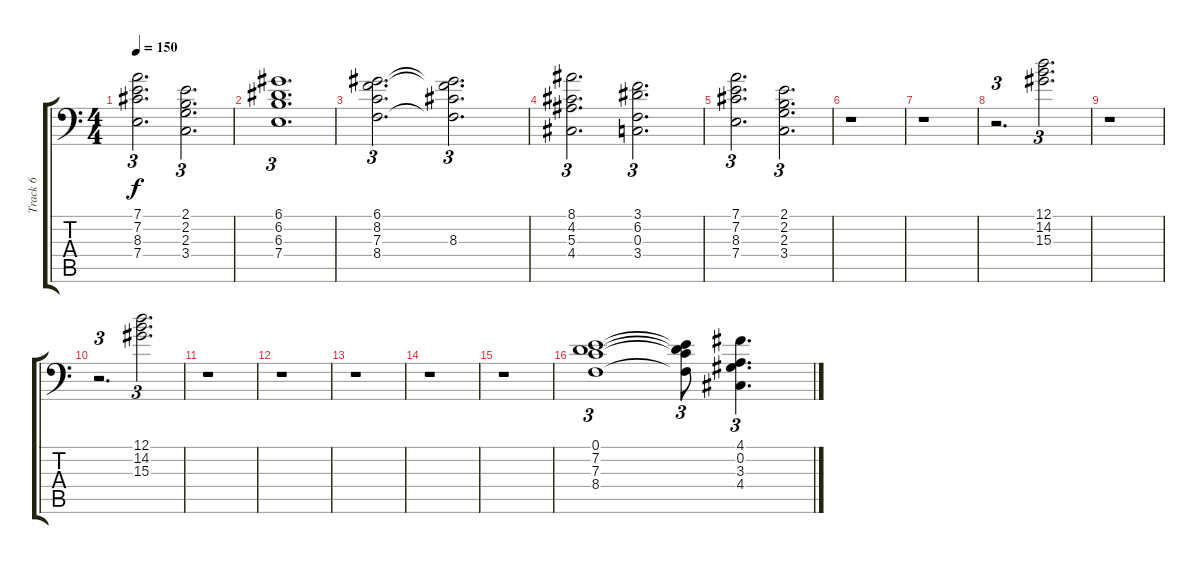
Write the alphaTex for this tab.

\track ("Track 6" "Track 6") {instrument synthstrings2}
\staff {score tabs}
\tuning (D4 A3 F3 A2 E2 A1) {hide}
\ts (4 4)
\tempo 150
\clef f4
\ks c
(7.1 7.2 8.3 7.4).2{d tu (3 2) dy f} (2.1 2.2 2.3 3.4).2{d tu (3 2)} |
(6.1 6.2 6.3 7.4).1{d tu (3 2)} |
(6.1 8.2 7.3 8.4).2{d tu (3 2)} (6.1{t} 8.2{t} 8.3 8.4{t}).2{d tu (3 2)} |
(8.1 4.2 5.3 4.4).2{d tu (3 2)} (3.1 6.2 0.3 3.4).2{d tu (3 2)} |
(7.1 7.2 8.3 7.4).2{d tu (3 2)} (2.1 2.2 2.3 3.4).2{d tu (3 2)} |
r.1 |
r.1 |
r.2{d tu (3 2)} (12.1 14.2 15.3).2{d tu (3 2)} |
r.1 |
r.2{d tu (3 2)} (12.1 14.2 15.3).2{d tu (3 2)} |
r.1 |
r.1 |
r.1 |
r.1 |
r.1 |
(0.1 7.2 7.3 8.4).1{tu (3 2)} (0.1{t} 7.2{t} 7.3{t} 8.4{t}).8{tu (3 2)} (4.1 0.2 3.3 4.4).4{d tu (3 2)}
